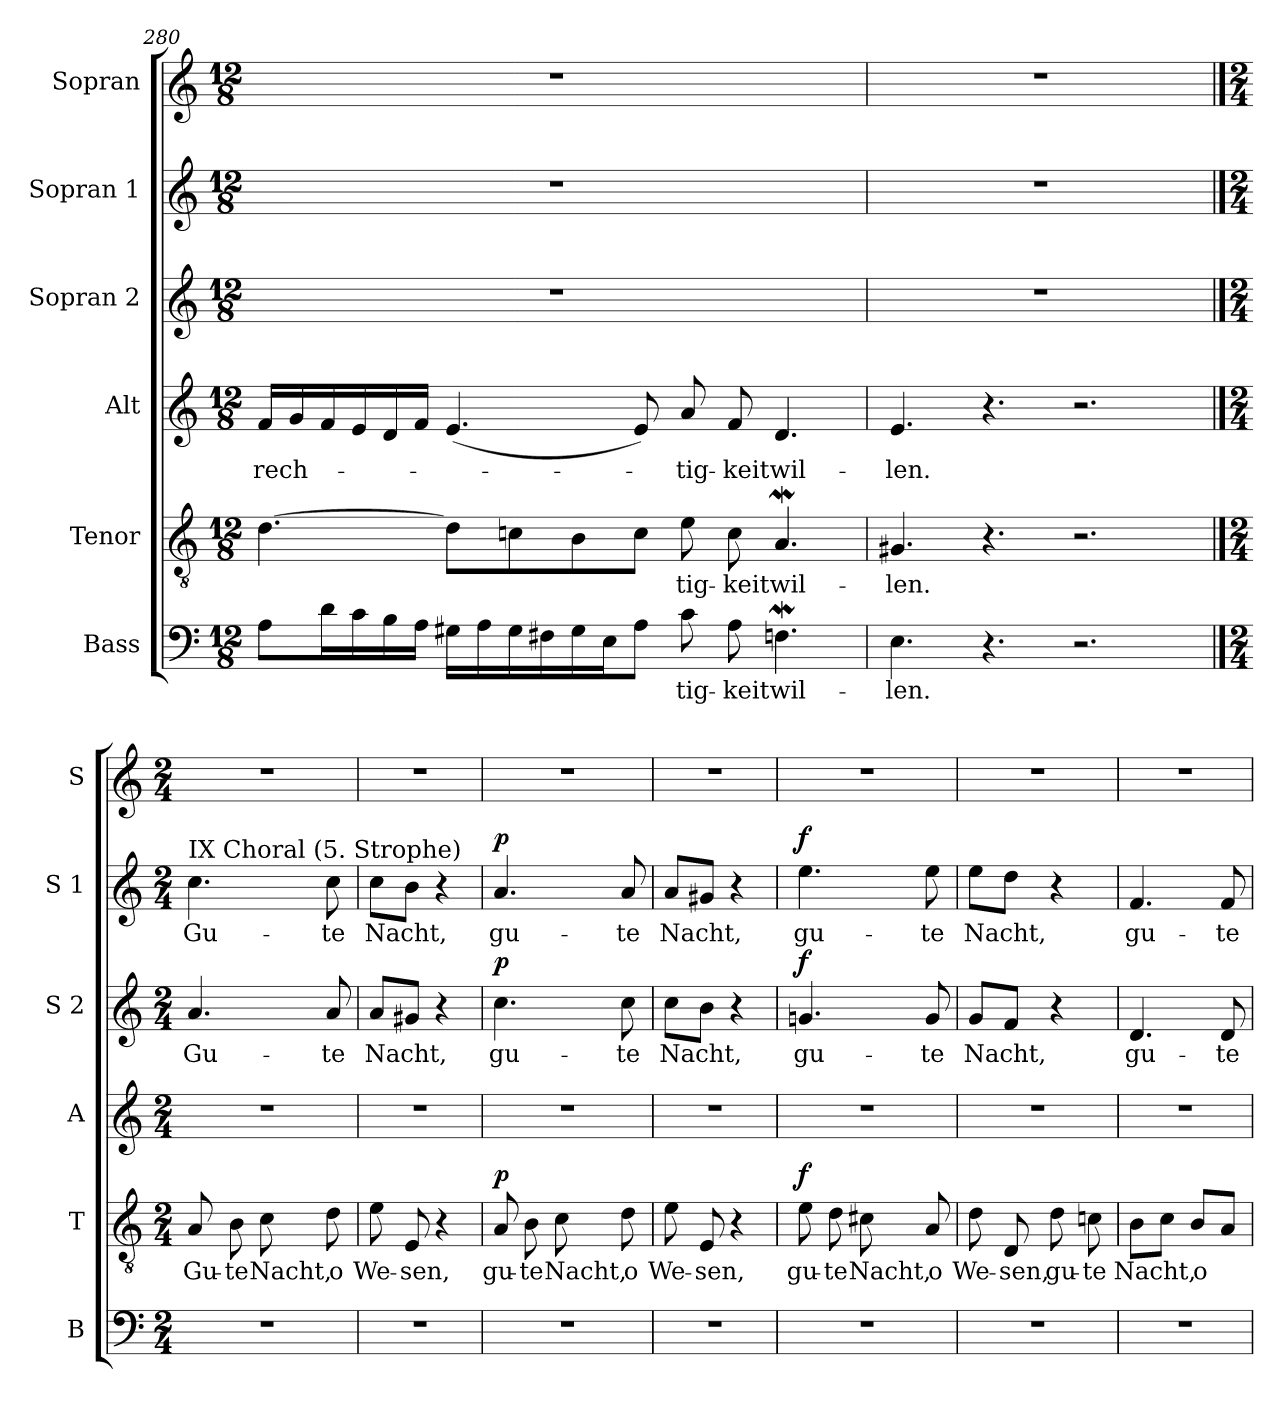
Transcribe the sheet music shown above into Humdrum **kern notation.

**kern	**text	**kern	**text	**dynam	**kern	**text	**kern	**text	**dynam	**kern	**text	**dynam	**kern
*part6	*part6	*part5	*part5	*part5	*part4	*part4	*part3	*part3	*part3	*part2	*part2	*part2	*part1
*staff6	*staff6	*staff5	*staff5	*staff5	*staff4	*staff4	*staff3	*staff3	*staff3	*staff2	*staff2	*staff2	*staff1
*I"Bass	*	*I"Tenor	*	*	*I"Alt	*	*I"Sopran 2	*	*	*I"Sopran 1	*	*	*I"Sopran
*I'B	*	*I'T	*	*	*I'A	*	*I'S 2	*	*	*I'S 1	*	*	*I'S
*clefF4	*	*clefGv2	*	*	*clefG2	*	*clefG2	*	*	*clefG2	*	*	*clefG2
*k[]	*	*k[]	*	*	*k[]	*	*k[]	*	*	*k[]	*	*	*k[]
*M12/8	*	*M12/8	*	*	*M12/8	*	*M12/8	*	*	*M12/8	*	*	*M12/8
=280	=280	=280	=280	=280	=280	=280	=280	=280	=280	=280	=280	=280	=280
8A\L	.	[4.d\	.	.	16f/LL	-rech-	1.r	.	.	1.r	.	.	1.r
.	.	.	.	.	16g/	.	.	.	.	.	.	.	.
16d\L	.	.	.	.	16f/	.	.	.	.	.	.	.	.
16c\	.	.	.	.	16e/	.	.	.	.	.	.	.	.
16B\	.	.	.	.	16d/	.	.	.	.	.	.	.	.
16A\JJ	.	.	.	.	16f/JJ	.	.	.	.	.	.	.	.
16G#X\LL	.	8d\L]	.	.	(4.e/	.	.	.	.	.	.	.	.
16A\	.	.	.	.	.	.	.	.	.	.	.	.	.
16G#\	.	8cn\	.	.	.	.	.	.	.	.	.	.	.
16F#X\	.	.	.	.	.	.	.	.	.	.	.	.	.
16G#\	.	8B\	.	.	.	.	.	.	.	.	.	.	.
16E\J	.	.	.	.	.	.	.	.	.	.	.	.	.
8A\J	.	8c\J	.	.	8e/)	.	.	.	.	.	.	.	.
8c\	-tig-	8e\	-tig-	.	8a/	-tig-	.	.	.	.	.	.	.
8A\	-keit	8c\	-keit	.	8f/	-keit	.	.	.	.	.	.	.
4.Fnw\	wil-	4.AW/	wil-	.	4.d/	wil-	.	.	.	.	.	.	.
=281	=281	=281	=281	=281	=281	=281	=281	=281	=281	=281	=281	=281	=281
4.E\	-len.	4.G#X/	-len.	.	4.e/	-len.	1.r	.	.	1.r	.	.	1.r
4.r	.	4.r	.	.	4.r	.	.	.	.	.	.	.	.
2.r	.	2.r	.	.	2.r	.	.	.	.	.	.	.	.
!!LO:PB:g=z
==282	==282	==282	==282	==282	==282	==282	==282	==282	==282	==282	==282	==282	==282
*k[]	*	*k[]	*	*	*k[]	*	*k[]	*	*	*k[]	*	*	*k[]
*M2/4	*	*M2/4	*	*	*M2/4	*	*M2/4	*	*	*M2/4	*	*	*M2/4
!	!	!	!	!	!	!	!	!	!	!LO:TX:a:t=IX Choral (5. Strophe)	!	!	!
2r	.	8A/	Gu-	.	2r	.	4.a/	Gu-	.	4.cc\	Gu-	.	2r
.	.	8B\	-te	.	.	.	.	.	.	.	.	.	.
.	.	8c\	Nacht,	.	.	.	.	.	.	.	.	.	.
.	.	8d\	o	.	.	.	8a/	-te	.	8cc\	-te	.	.
=283	=283	=283	=283	=283	=283	=283	=283	=283	=283	=283	=283	=283	=283
2r	.	8e\	We-	.	2r	.	8a/L	Nacht,	.	8cc\L	Nacht,	.	2r
.	.	8E/	-sen,	.	.	.	8g#X/J	.	.	8b\J	.	.	.
.	.	4r	.	.	.	.	4r	.	.	4r	.	.	.
=284	=284	=284	=284	=284	=284	=284	=284	=284	=284	=284	=284	=284	=284
!	!	!	!	!LO:DY:a	!	!	!	!	!LO:DY:a	!	!	!LO:DY:a	!
2r	.	8A/	gu-	p	2r	.	4.cc\	gu-	p	4.a/	gu-	p	2r
.	.	8B\	-te	.	.	.	.	.	.	.	.	.	.
.	.	8c\	Nacht,	.	.	.	.	.	.	.	.	.	.
.	.	8d\	o	.	.	.	8cc\	-te	.	8a/	-te	.	.
=285	=285	=285	=285	=285	=285	=285	=285	=285	=285	=285	=285	=285	=285
2r	.	8e\	We-	.	2r	.	8cc\L	Nacht,	.	8a/L	Nacht,	.	2r
.	.	8E/	-sen,	.	.	.	8b\J	.	.	8g#X/J	.	.	.
.	.	4r	.	.	.	.	4r	.	.	4r	.	.	.
=286	=286	=286	=286	=286	=286	=286	=286	=286	=286	=286	=286	=286	=286
!	!	!	!	!LO:DY:a	!	!	!	!	!LO:DY:a	!	!	!LO:DY:a	!
2r	.	8e\	gu-	f	2r	.	4.gn/	gu-	f	4.ee\	gu-	f	2r
.	.	8d\	-te	.	.	.	.	.	.	.	.	.	.
.	.	8c#X\	Nacht,	.	.	.	.	.	.	.	.	.	.
.	.	8A/	o	.	.	.	8g/	-te	.	8ee\	-te	.	.
=287	=287	=287	=287	=287	=287	=287	=287	=287	=287	=287	=287	=287	=287
2r	.	8d\	We-	.	2r	.	8g/L	Nacht,	.	8ee\L	Nacht,	.	2r
.	.	8D/	-sen,	.	.	.	8f/J	.	.	8dd\J	.	.	.
.	.	8d\	gu-	.	.	.	4r	.	.	4r	.	.	.
.	.	8cn\	-te	.	.	.	.	.	.	.	.	.	.
!!LO:LB:g=z
=288	=288	=288	=288	=288	=288	=288	=288	=288	=288	=288	=288	=288	=288
2r	.	8B\L	Nacht,	.	2r	.	4.d/	gu-	.	4.f/	gu-	.	2r
.	.	8c\J	.	.	.	.	.	.	.	.	.	.	.
.	.	8B/L	o	.	.	.	.	.	.	.	.	.	.
.	.	8A/J	.	.	.	.	8d/	-te	.	8f/	-te	.	.
=	=	=	=	=	=	=	=	=	=	=	=	=	=
*-	*-	*-	*-	*-	*-	*-	*-	*-	*-	*-	*-	*-	*-
